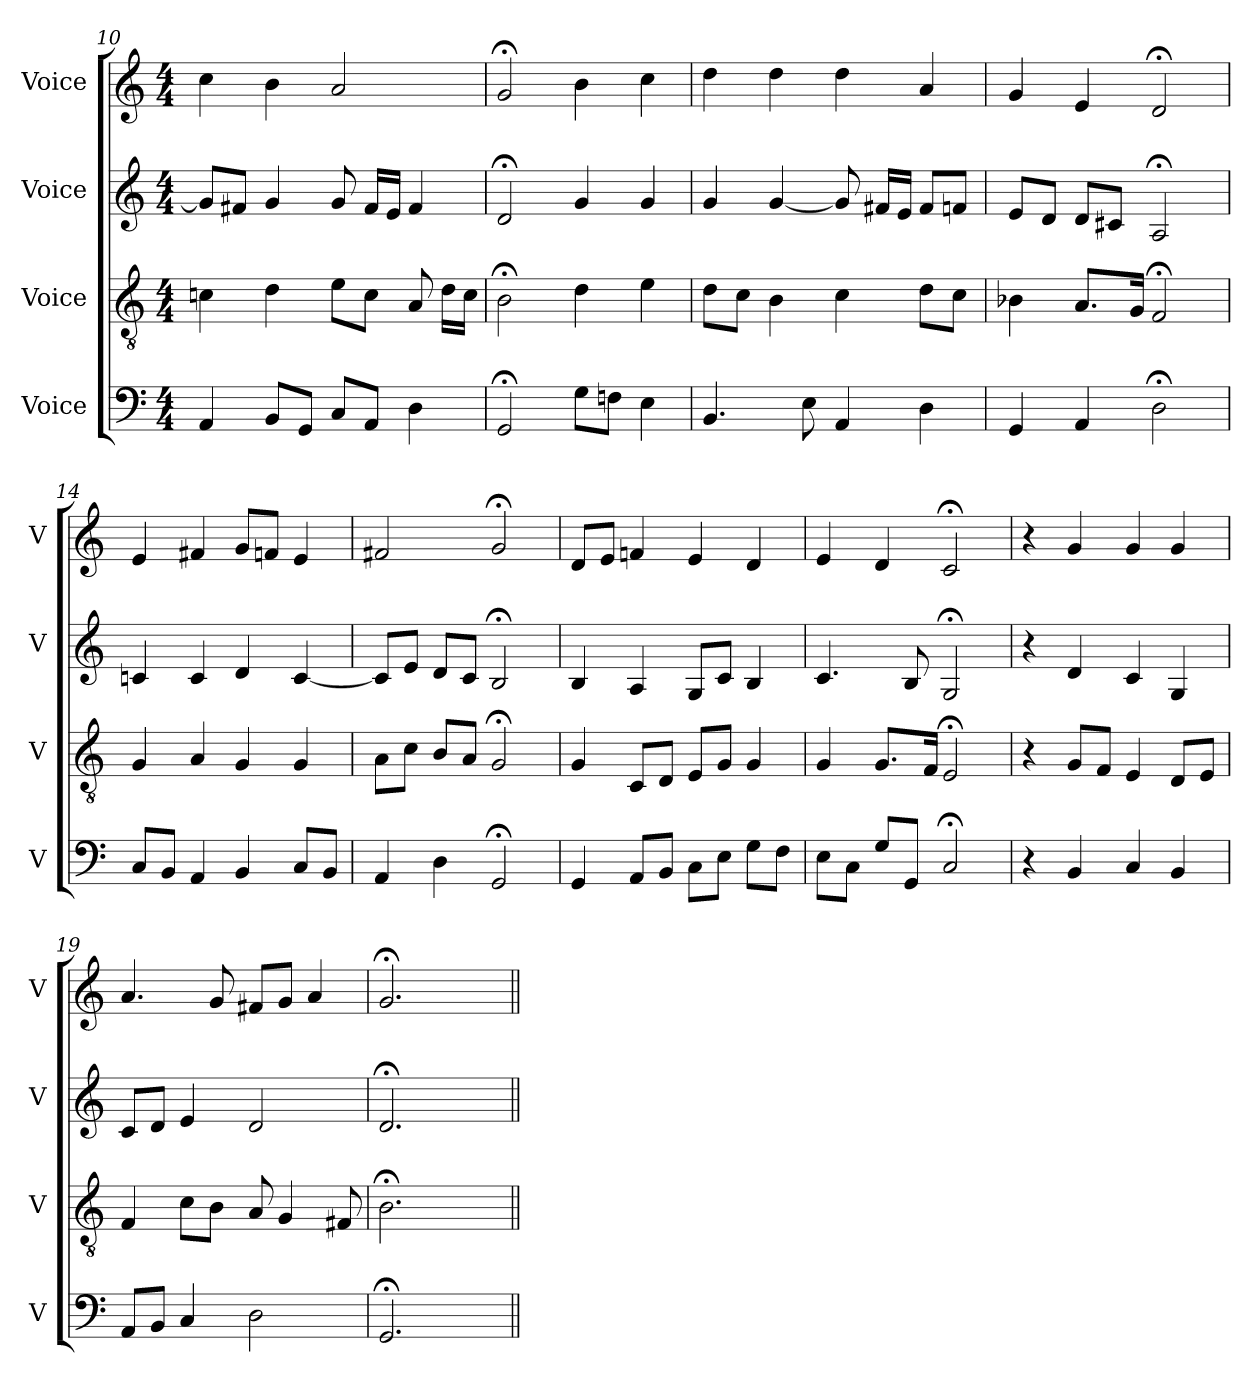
**kern	**kern	**kern	**kern
*part4	*part3	*part2	*part1
*staff4	*staff3	*staff2	*staff1
*I"Voice	*I"Voice	*I"Voice	*I"Voice
*I'V	*I'V	*I'V	*I'V
*clefF4	*clefGv2	*clefG2	*clefG2
*k[]	*k[]	*k[]	*k[]
*M4/4	*M4/4	*M4/4	*M4/4
=10	=10	=10	=10
4AA/	4cn\	8g/L]	4cc\
.	.	8f#X/J	.
8BB/L	4d\	4g/	4b\
8GG/J	.	.	.
8C/L	8e\L	8g/	2a/
8AA/J	8c\J	16f#/LL	.
.	.	16e/JJ	.
4D\	8A/	4f#/	.
.	16d\LL	.	.
.	16c\JJ	.	.
=11	=11	=11	=11
2GG;/	2B;\	2d;/	2g;/
8G\L	4d\	4g/	4b\
8Fn\J	.	.	.
4E\	4e\	4g/	4cc\
=12	=12	=12	=12
4.BB/	8d\L	4g/	4dd\
.	8c\J	.	.
.	4B\	[4g/	4dd\
8E\	.	.	.
4AA/	4c\	8g/]	4dd\
.	.	16f#X/LL	.
.	.	16e/JJ	.
4D\	8d\L	8f#/L	4a/
.	8c\J	8fn/J	.
!!LO:PB:g=z
=13	=13	=13	=13
4GG/	4B-X\	8e/L	4g/
.	.	8d/J	.
4AA/	8.A/L	8d/L	4e/
.	.	8c#X/J	.
.	16G/Jk	.	.
2D;\	2F;/	2A;/	2d;/
=14	=14	=14	=14
8C/L	4G/	4cn/	4e/
8BB/J	.	.	.
4AA/	4A/	4c/	4f#X/
4BB/	4G/	4d/	8g/L
.	.	.	8fn/J
8C/L	4G/	[4c/	4e/
8BB/J	.	.	.
=15	=15	=15	=15
4AA/	8A\L	8c/L]	2f#X/
.	8c\J	8e/J	.
4D\	8B/L	8d/L	.
.	8A/J	8c/J	.
2GG;/	2G;/	2B;/	2g;/
=16	=16	=16	=16
4GG/	4G/	4B/	8d/L
.	.	.	8e/J
8AA/L	8C/L	4A/	4fn/
8BB/J	8D/J	.	.
8C\L	8E/L	8G/L	4e/
8E\J	8G/J	8c/J	.
8G\L	4G/	4B/	4d/
8F\J	.	.	.
=17	=17	=17	=17
8E\L	4G/	4.c/	4e/
8C\J	.	.	.
8G/L	8.G/L	.	4d/
8GG/J	.	8B/	.
.	16F/Jk	.	.
2C;/	2E;/	2G;/	2c;/
!!LO:LB:g=z
=18	=18	=18	=18
4r	4r	4r	4r
4BB/	8G/L	4d/	4g/
.	8F/J	.	.
4C/	4E/	4c/	4g/
4BB/	8D/L	4G/	4g/
.	8E/J	.	.
=19	=19	=19	=19
8AA/L	4F/	8c/L	4.a/
8BB/J	.	8d/J	.
4C/	8c\L	4e/	.
.	8B\J	.	8g/
2D\	8A/	2d/	8f#X/L
.	4G/	.	8g/J
.	.	.	4a/
.	8F#X/	.	.
=20	=20	=20	=20
2.GG;/	2.B;\	2.d;/	2.g;/
4ryy	4ryy	4ryy	4ryy
=||	=||	=||	=||
*-	*-	*-	*-
